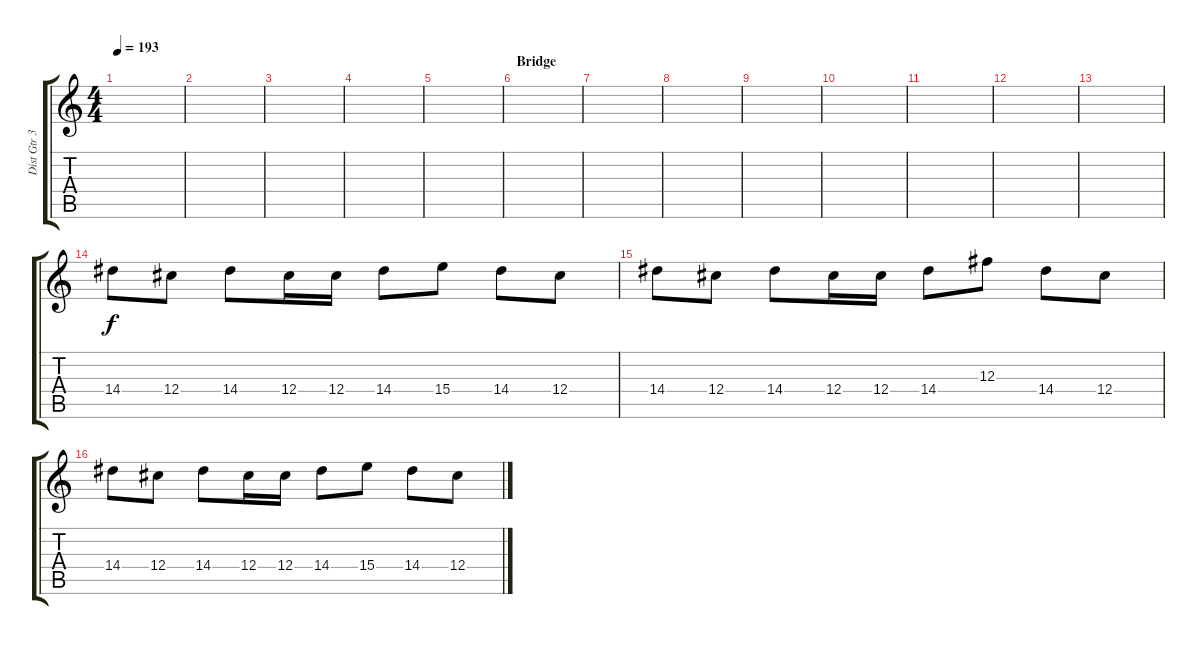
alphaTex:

\track ("Dist Gtr 3" "Dist Gtr 3") {instrument distortionguitar}
\staff {score tabs}
\tuning (Eb4 Bb3 Gb3 Db3 Ab2 Eb2) {hide}
\ts (4 4)
\tempo 193
\clef g2
\ks c
|
|
|
|
|
\section ("" "Bridge")
|
|
|
|
|
|
|
|
14.4.8{dy f} 12.4.8 14.4.8 12.4.16 12.4.16 14.4.8 15.4.8 14.4.8 12.4.8 |
14.4.8 12.4.8 14.4.8 12.4.16 12.4.16 14.4.8 12.3.8 14.4.8 12.4.8 |
14.4.8 12.4.8 14.4.8 12.4.16 12.4.16 14.4.8 15.4.8 14.4.8 12.4.8
